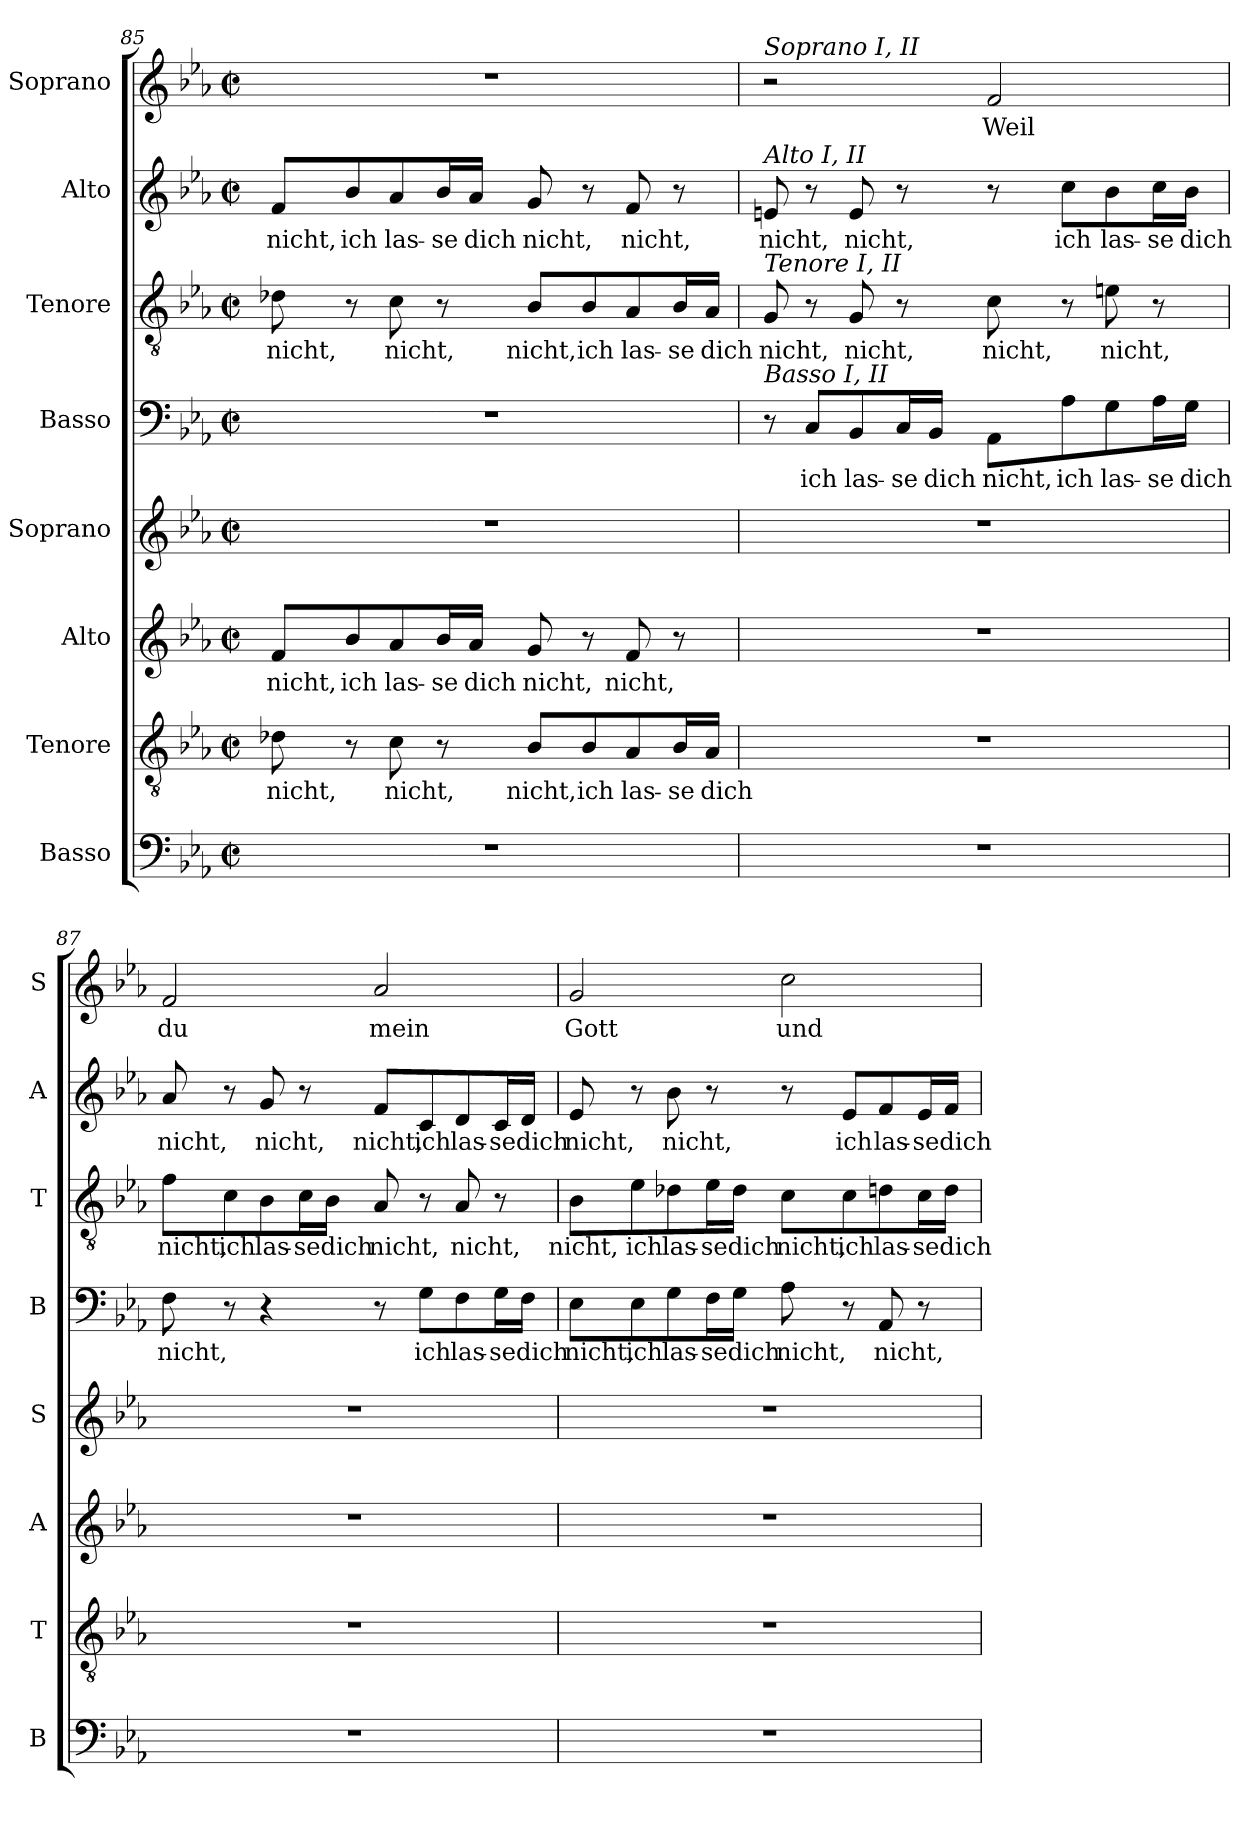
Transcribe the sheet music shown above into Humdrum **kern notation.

**kern	**kern	**text	**kern	**text	**kern	**kern	**text	**kern	**text	**kern	**text	**kern	**text
*part8	*part7	*part7	*part6	*part6	*part5	*part4	*part4	*part3	*part3	*part2	*part2	*part1	*part1
*staff8	*staff7	*staff7	*staff6	*staff6	*staff5	*staff4	*staff4	*staff3	*staff3	*staff2	*staff2	*staff1	*staff1
*I"Basso	*I"Tenore	*	*I"Alto	*	*I"Soprano	*I"Basso	*	*I"Tenore	*	*I"Alto	*	*I"Soprano	*
*I'B	*I'T	*	*I'A	*	*I'S	*I'B	*	*I'T	*	*I'A	*	*I'S	*
*clefF4	*clefGv2	*	*clefG2	*	*clefG2	*clefF4	*	*clefGv2	*	*clefG2	*	*clefG2	*
*k[b-e-a-]	*k[b-e-a-]	*	*k[b-e-a-]	*	*k[b-e-a-]	*k[b-e-a-]	*	*k[b-e-a-]	*	*k[b-e-a-]	*	*k[b-e-a-]	*
*E-:	*E-:	*	*E-:	*	*E-:	*E-:	*	*E-:	*	*E-:	*	*E-:	*
*M2/2	*M2/2	*	*M2/2	*	*M2/2	*M2/2	*	*M2/2	*	*M2/2	*	*M2/2	*
*met(c|)	*met(c|)	*	*met(c|)	*	*met(c|)	*met(c|)	*	*met(c|)	*	*met(c|)	*	*met(c|)	*
=85	=85	=85	=85	=85	=85	=85	=85	=85	=85	=85	=85	=85	=85
1r	8d-X\	nicht,	8f/L	nicht,	1r	1r	.	8d-X\	nicht,	8f/L	nicht,	1r	.
.	8r	.	8b-/	ich	.	.	.	8r	.	8b-/	ich	.	.
.	8c\	nicht,	8a-/	las-	.	.	.	8c\	nicht,	8a-/	las-	.	.
.	8r	.	16b-/L	-se	.	.	.	8r	.	16b-/L	-se	.	.
.	.	.	16a-/JJ	dich	.	.	.	.	.	16a-/JJ	dich	.	.
.	8B-/L	nicht,	8g/	nicht,	.	.	.	8B-/L	nicht,	8g/	nicht,	.	.
.	8B-/	ich	8r	.	.	.	.	8B-/	ich	8r	.	.	.
.	8A-/	las-	8f/	nicht,	.	.	.	8A-/	las-	8f/	nicht,	.	.
.	16B-/L	-se	8r	.	.	.	.	16B-/L	-se	8r	.	.	.
.	16A-/JJ	dich	.	.	.	.	.	16A-/JJ	dich	.	.	.	.
!!LO:PB:g=z
=86	=86	=86	=86	=86	=86	=86	=86	=86	=86	=86	=86	=86	=86
!	!	!	!	!	!	!	!	!	!	!	!	!LO:TX:a:i:t=Soprano I, II	!
!	!	!	!	!	!	!	!	!	!	!LO:TX:a:i:t=Alto I, II	!	!	!
!	!	!	!	!	!	!	!	!LO:TX:a:i:t=Tenore I, II	!	!	!	!	!
!	!	!	!	!	!	!LO:TX:a:i:t=Basso I, II	!	!	!	!	!	!	!
1r	1r	.	1r	.	1r	8r	.	8G/	nicht,	8en/	nicht,	2r	.
.	.	.	.	.	.	8C/L	ich	8r	.	8r	.	.	.
.	.	.	.	.	.	8BB-/	las-	8G/	nicht,	8e/	nicht,	.	.
.	.	.	.	.	.	16C/L	-se	8r	.	8r	.	.	.
.	.	.	.	.	.	16BB-/JJ	dich	.	.	.	.	.	.
.	.	.	.	.	.	8AA-\L	nicht,	8c\	nicht,	8r	.	2f/	Weil
.	.	.	.	.	.	8A-\	ich	8r	.	8cc\L	ich	.	.
.	.	.	.	.	.	8G\	las-	8en\	nicht,	8b-\	las-	.	.
.	.	.	.	.	.	16A-\L	-se	8r	.	16cc\L	-se	.	.
.	.	.	.	.	.	16G\JJ	dich	.	.	16b-\JJ	dich	.	.
=87	=87	=87	=87	=87	=87	=87	=87	=87	=87	=87	=87	=87	=87
1r	1r	.	1r	.	1r	8F\	nicht,	8f\L	nicht,	8a-/	nicht,	2f/	du
.	.	.	.	.	.	8r	.	8c\	ich	8r	.	.	.
.	.	.	.	.	.	4r	.	8B-\	las-	8g/	nicht,	.	.
.	.	.	.	.	.	.	.	16c\L	-se	8r	.	.	.
.	.	.	.	.	.	.	.	16B-\JJ	dich	.	.	.	.
.	.	.	.	.	.	8r	.	8A-/	nicht,	8f/L	nicht,	2a-/	mein
.	.	.	.	.	.	8G\L	ich	8r	.	8c/	ich	.	.
.	.	.	.	.	.	8F\	las-	8A-/	nicht,	8d/	las-	.	.
.	.	.	.	.	.	16G\L	-se	8r	.	16c/L	-se	.	.
.	.	.	.	.	.	16F\JJ	dich	.	.	16d/JJ	dich	.	.
=88	=88	=88	=88	=88	=88	=88	=88	=88	=88	=88	=88	=88	=88
1r	1r	.	1r	.	1r	8E-\L	nicht,	8B-\L	nicht,	8e-/	nicht,	2g/	Gott
.	.	.	.	.	.	8E-\	ich	8e-\	ich	8r	.	.	.
.	.	.	.	.	.	8G\	las-	8d-X\	las-	8b-\	nicht,	.	.
.	.	.	.	.	.	16F\L	-se	16e-\L	-se	8r	.	.	.
.	.	.	.	.	.	16G\JJ	dich	16d-\JJ	dich	.	.	.	.
.	.	.	.	.	.	8A-\	nicht,	8c\L	nicht,	8r	.	2cc\	und
.	.	.	.	.	.	8r	.	8c\	ich	8e-/L	ich	.	.
.	.	.	.	.	.	8AA-/	nicht,	8dn\	las-	8f/	las-	.	.
.	.	.	.	.	.	8r	.	16c\L	-se	16e-/L	-se	.	.
.	.	.	.	.	.	.	.	16d\JJ	dich	16f/JJ	dich	.	.
=	=	=	=	=	=	=	=	=	=	=	=	=	=
*-	*-	*-	*-	*-	*-	*-	*-	*-	*-	*-	*-	*-	*-
